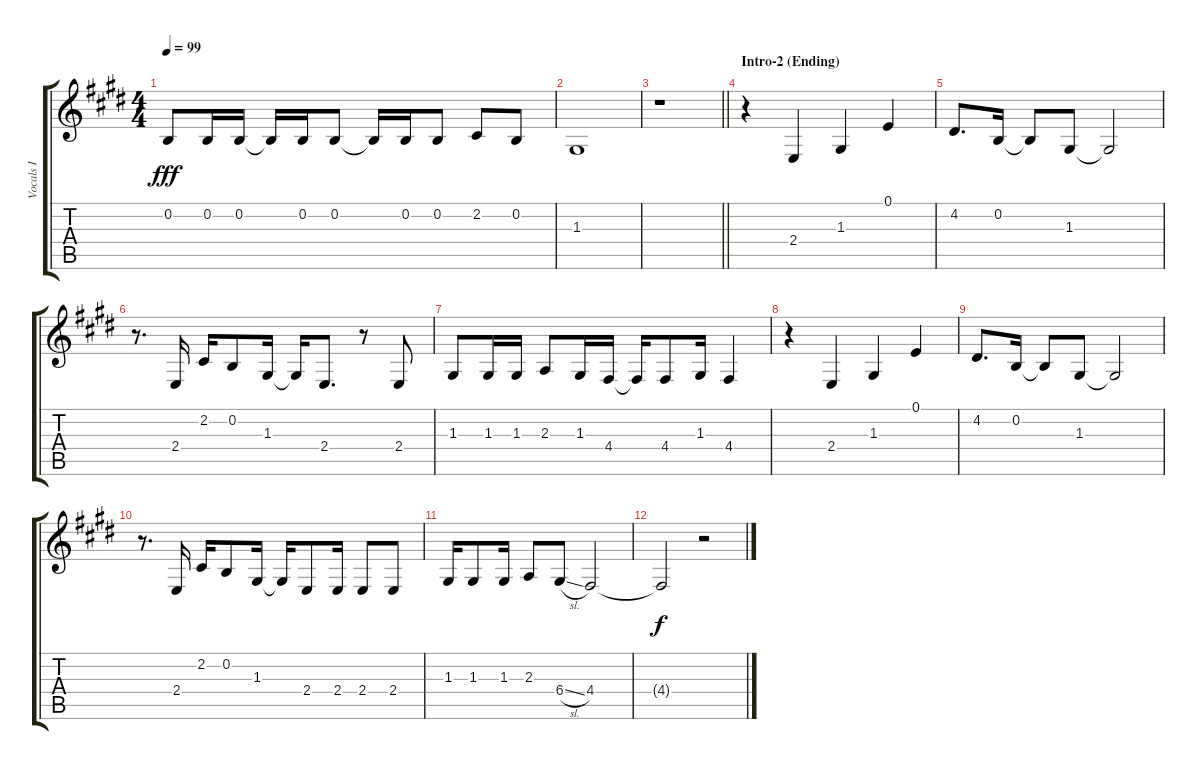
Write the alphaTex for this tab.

\track ("Vocals I" "Vocals I") {instrument voiceoohs}
\staff {score tabs}
\tuning (E4 B3 G3 D3 A2 E2) {hide}
\ts (4 4)
\tempo 99
\clef g2
\ks e
0.2.8{dy fff} 0.2.16 0.2.16 0.2{t}.16 0.2.16 0.2.8 0.2{t}.16 0.2.16 0.2.8 2.2.8 0.2.8 |
1.3.1 |
\barLineRight lightlight
r.1 |
\section ("" "Intro-2 (Ending)")
r.4 2.4.4 1.3.4 0.1.4 |
4.2.8{d} 0.2.16 0.2{t}.8 1.3.8 1.3{t}.2 |
r.8{d} 2.4.16 2.2.16 0.2.8 1.3.16 1.3{t}.16 2.4.8{d} r.8 2.4.8 |
1.3.8 1.3.16 1.3.16 2.3.8 1.3.16 4.4.16 4.4{t}.16 4.4.8 1.3.16 4.4.4 |
r.4 2.4.4 1.3.4 0.1.4 |
4.2.8{d} 0.2.16 0.2{t}.8 1.3.8 1.3{t}.2 |
r.8{d} 2.4.16 2.2.16 0.2.8 1.3.16 1.3{t}.16 2.4.8 2.4.16 2.4.8 2.4.8 |
1.3.16 1.3.8 1.3.16 2.3.8 6.4{sl}.8 4.4.2 |
4.4{t}.2{dy f} r.2
